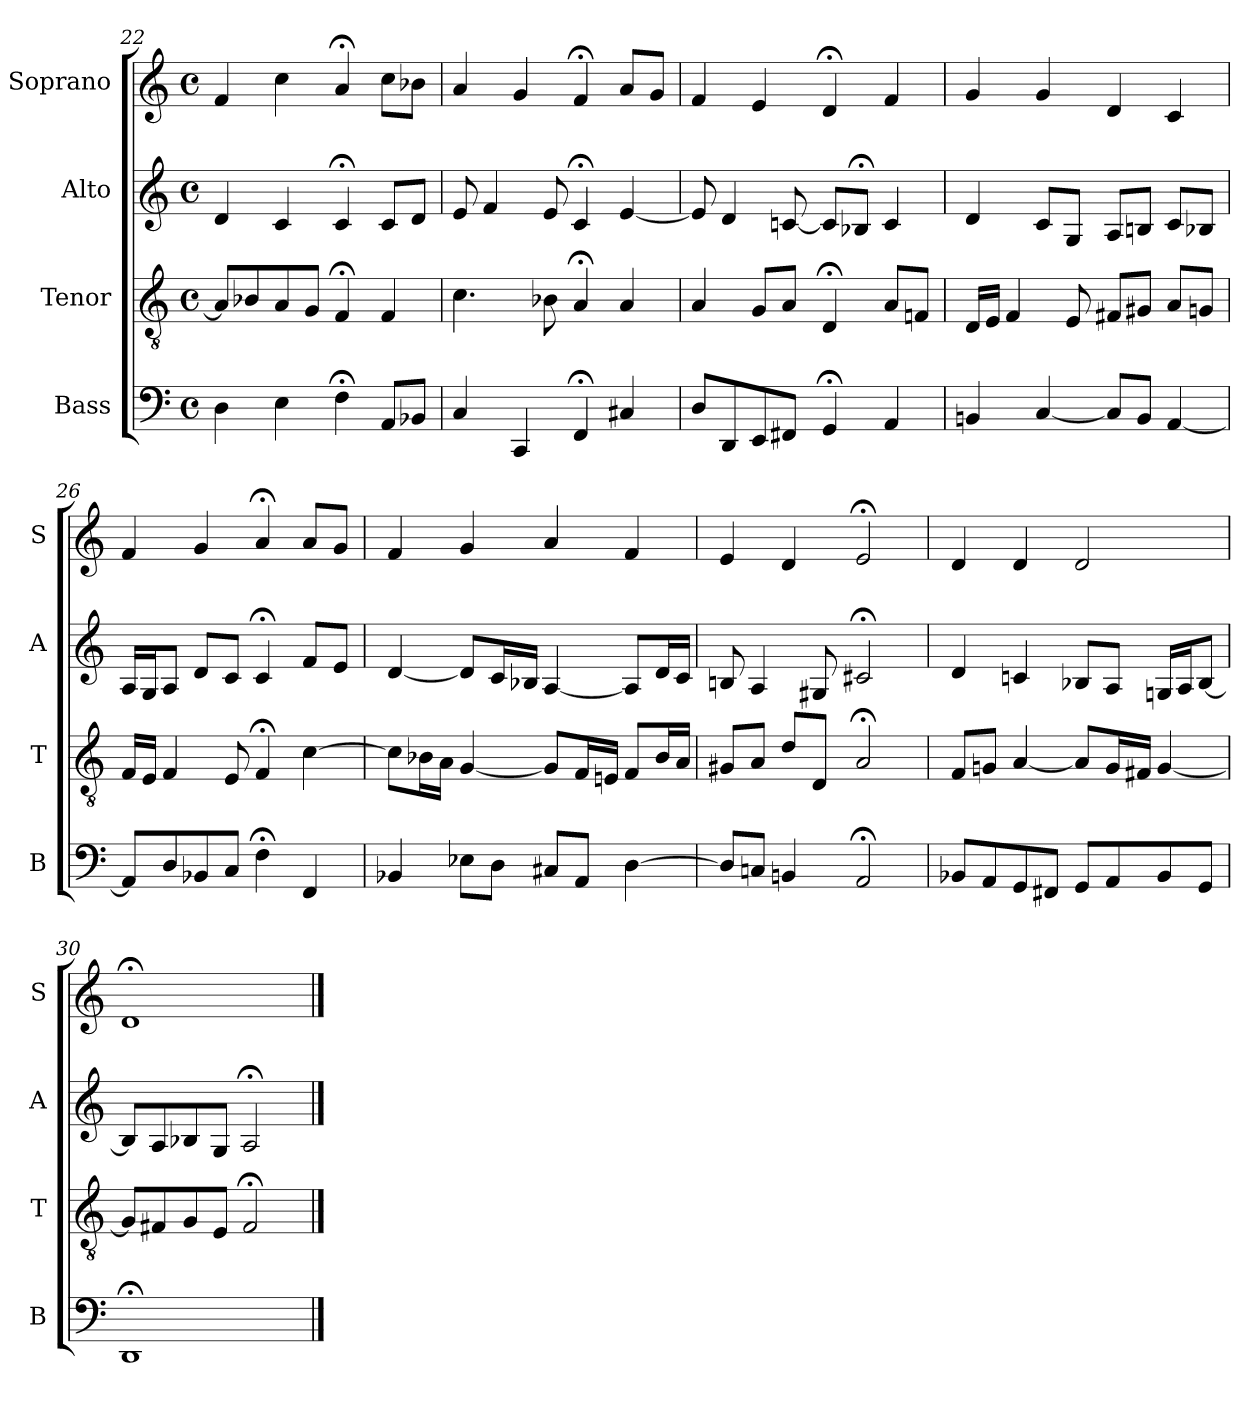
**kern	**kern	**kern	**kern
*part4	*part3	*part2	*part1
*staff4	*staff3	*staff2	*staff1
*I"Bass	*I"Tenor	*I"Alto	*I"Soprano
*I'B	*I'T	*I'A	*I'S
*clefF4	*clefGv2	*clefG2	*clefG2
*k[]	*k[]	*k[]	*k[]
*D:dor	*D:dor	*D:dor	*D:dor
*M4/4	*M4/4	*M4/4	*M4/4
*met(c)	*met(c)	*met(c)	*met(c)
=22	=22	=22	=22
4D	8AL]	4d	4f
.	8B-X	.	.
4E	8A	4c	4cc
.	8GJ	.	.
4F;<	4F;<	4c;<	4a;<
8AAL	4F	8cL	8ccL
8BB-XJ	.	8dJ	8b-XJ
=23	=23	=23	=23
4C	4.c	8e	4a
.	.	4f	.
4CC	.	.	4g
.	8B-X	8e	.
4FF;<	4A;<	4c;<	4f;<
4C#X	4A	[4e	8aL
.	.	.	8gJ
=24	=24	=24	=24
8DL	4A	8e]	4f
8DD	.	4d	.
8EE	8GL	.	4e
8FF#XJ	8AJ	[8cn	.
4GG;<	4D;<	8cL]	4d;<
.	.	8B-X;<J	.
4AA	8AL	4c	4f
.	8FnJ	.	.
=25	=25	=25	=25
4BBn	16DLL	4d	4g
.	16EJJ	.	.
.	4F	.	.
[4C	.	8cL	4g
.	8E	8GJ	.
8CiL]	8F#XiL	8AiL	4di
8BBJ	8G#XJ	8BnJ	.
[4AA	8AL	8cL	4c
.	8GnJ	8B-XJ	.
=26	=26	=26	=26
8AAL]	16FLL	16ALL	4f
.	16EJJ	16GJ	.
8D	4F	8AJ	.
8BB-X	.	8dL	4g
8CJ	8E	8cJ	.
4F;<	4F;<	4c;<	4a;<
4FF	[4c	8fL	8aL
.	.	8eJ	8gJ
=27	=27	=27	=27
4BB-X	8cL]	[4d	4f
.	16B-XL	.	.
.	16AJJ	.	.
8E-XL	[4G	8dL]	4g
8DJ	.	16cL	.
.	.	16B-XJJ	.
8C#XL	8GL]	[4A	4a
8AAJ	16FL	.	.
.	16EnJJ	.	.
[4D	8FL	8AL]	4f
.	16B-L	16dL	.
.	16AJJ	16cJJ	.
=28	=28	=28	=28
8DiL]	8G#XiL	8Bni	4ei
8CnJ	8AJ	4A	.
4BBn	8dL	.	4d
.	8DJ	8G#X	.
2AA;<	2A;<	2c#X;<	2e;<
=29	=29	=29	=29
8BB-XL	8FL	4d	4d
8AA	8GnJ	.	.
8GG	[4A	4cn	4d
8FF#XJ	.	.	.
8GGL	8AL]	8B-XL	2d
8AA	16GL	8AJ	.
.	16F#XJJ	.	.
8BB-	[4G	16GnLL	.
.	.	16AJ	.
8GGJ	.	[8B-J	.
=30	=30	=30	=30
1DD;<	8GL]	8B-L]	1d;<
.	8F#X	8A	.
.	8G	8B-X	.
.	8EJ	8GJ	.
.	2F#;<	2A;<	.
==	==	==	==
*-	*-	*-	*-
